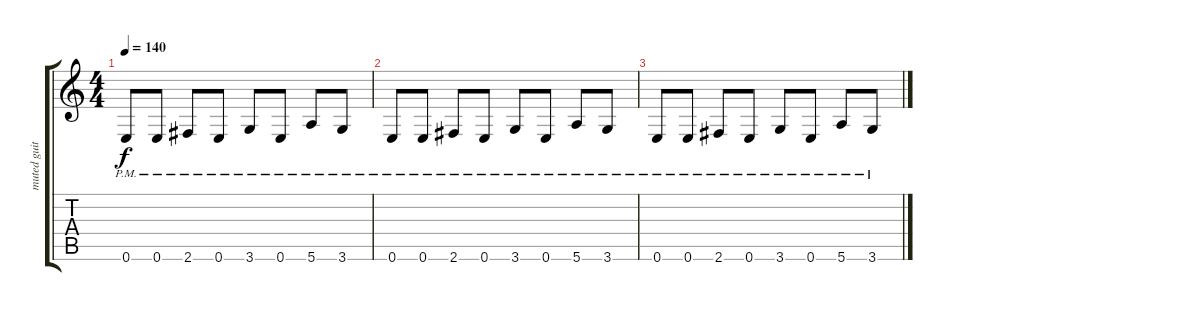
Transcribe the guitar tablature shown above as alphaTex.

\track ("muted guitar" "muted guit") {instrument synthbass1}
\staff {score tabs}
\tuning (E4 B3 G3 D3 A2 E2) {hide}
\ts (4 4)
\tempo 140
\clef g2
\ks c
0.6{pm}.8{dy f} 0.6{pm}.8 2.6{pm}.8 0.6{pm}.8 3.6{pm}.8 0.6{pm}.8 5.6{pm}.8 3.6{pm}.8 |
0.6{pm}.8 0.6{pm}.8 2.6{pm}.8 0.6{pm}.8 3.6{pm}.8 0.6{pm}.8 5.6{pm}.8 3.6{pm}.8 |
0.6{pm}.8 0.6{pm}.8 2.6{pm}.8 0.6{pm}.8 3.6{pm}.8 0.6{pm}.8 5.6{pm}.8 3.6{pm}.8
